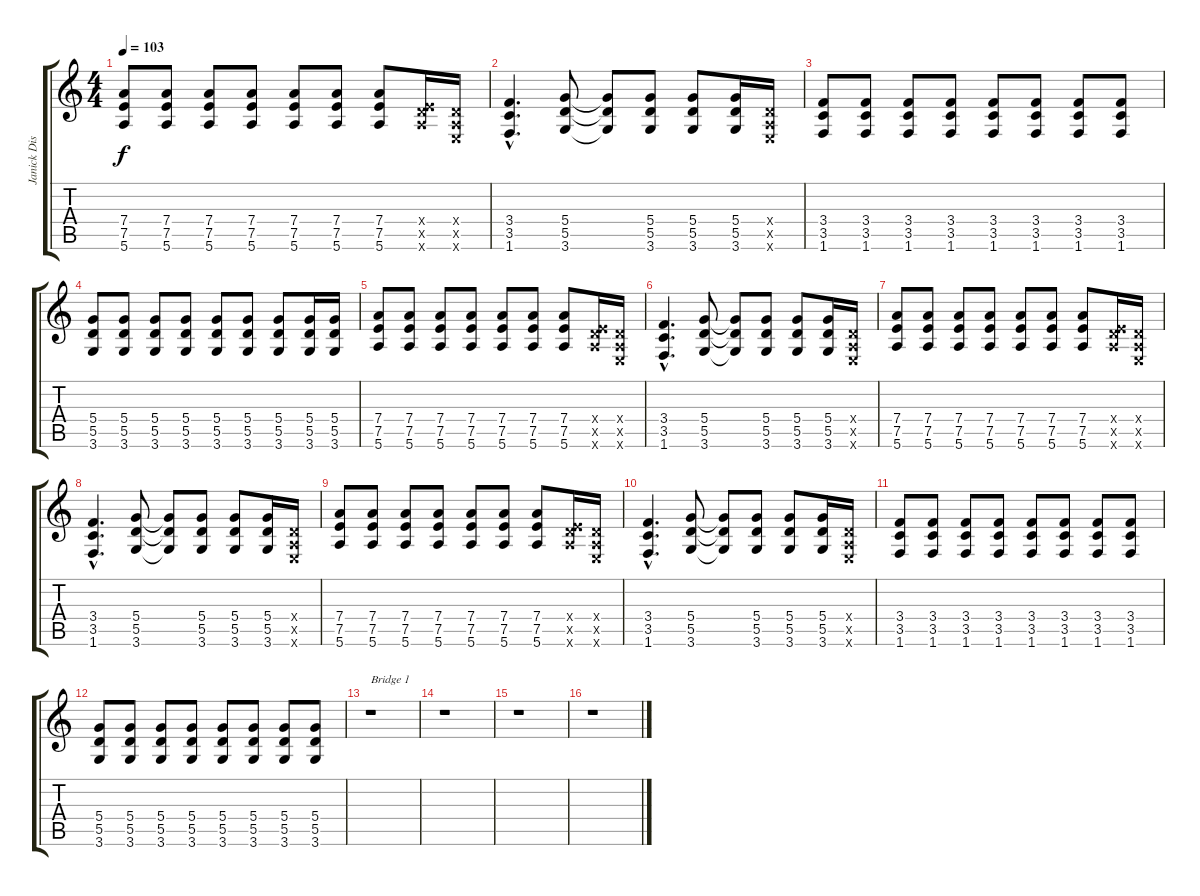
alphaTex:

\track ("Janick Distortion" "Janick Dis") {instrument distortionguitar}
\staff {score tabs}
\tuning (E4 B3 G3 D3 A2 E2) {hide}
\ts (4 4)
\tempo 103
\clef g2
\ks c
(7.4 7.5 5.6).8{dy f} (7.4 7.5 5.6).8 (7.4 7.5 5.6).8 (7.4 7.5 5.6).8 (7.4 7.5 5.6).8 (7.4 7.5 5.6).8 (7.4 7.5 5.6).8 (0.4{x} 7.5{x} 5.6{x}).16 (0.4{x} 0.5{x} 0.6{x}).16 |
(3.4{hac} 3.5{hac} 1.6{hac}).4{d} (5.4 5.5 3.6).8 (5.4{t} 5.5{t} 3.6{t}).8 (5.4 5.5 3.6).8 (5.4 5.5 3.6).8 (5.4 5.5 3.6).16 (0.4{x} 0.5{x} 0.6{x}).16 |
(3.4 3.5 1.6).8 (3.4 3.5 1.6).8 (3.4 3.5 1.6).8 (3.4 3.5 1.6).8 (3.4 3.5 1.6).8 (3.4 3.5 1.6).8 (3.4 3.5 1.6).8 (3.4 3.5 1.6).8 |
(5.4 5.5 3.6).8 (5.4 5.5 3.6).8 (5.4 5.5 3.6).8 (5.4 5.5 3.6).8 (5.4 5.5 3.6).8 (5.4 5.5 3.6).8 (5.4 5.5 3.6).8 (5.4 5.5 3.6).16 (5.4 5.5 3.6).16 |
(7.4 7.5 5.6).8 (7.4 7.5 5.6).8 (7.4 7.5 5.6).8 (7.4 7.5 5.6).8 (7.4 7.5 5.6).8 (7.4 7.5 5.6).8 (7.4 7.5 5.6).8 (0.4{x} 7.5{x} 5.6{x}).16 (0.4{x} 0.5{x} 0.6{x}).16 |
(3.4{hac} 3.5{hac} 1.6{hac}).4{d} (5.4 5.5 3.6).8 (5.4{t} 5.5{t} 3.6{t}).8 (5.4 5.5 3.6).8 (5.4 5.5 3.6).8 (5.4 5.5 3.6).16 (0.4{x} 0.5{x} 0.6{x}).16 |
(7.4 7.5 5.6).8 (7.4 7.5 5.6).8 (7.4 7.5 5.6).8 (7.4 7.5 5.6).8 (7.4 7.5 5.6).8 (7.4 7.5 5.6).8 (7.4 7.5 5.6).8 (0.4{x} 7.5{x} 5.6{x}).16 (0.4{x} 0.5{x} 0.6{x}).16 |
(3.4{hac} 3.5{hac} 1.6{hac}).4{d} (5.4 5.5 3.6).8 (5.4{t} 5.5{t} 3.6{t}).8 (5.4 5.5 3.6).8 (5.4 5.5 3.6).8 (5.4 5.5 3.6).16 (0.4{x} 0.5{x} 0.6{x}).16 |
(7.4 7.5 5.6).8 (7.4 7.5 5.6).8 (7.4 7.5 5.6).8 (7.4 7.5 5.6).8 (7.4 7.5 5.6).8 (7.4 7.5 5.6).8 (7.4 7.5 5.6).8 (0.4{x} 7.5{x} 5.6{x}).16 (0.4{x} 0.5{x} 0.6{x}).16 |
(3.4{hac} 3.5{hac} 1.6{hac}).4{d} (5.4 5.5 3.6).8 (5.4{t} 5.5{t} 3.6{t}).8 (5.4 5.5 3.6).8 (5.4 5.5 3.6).8 (5.4 5.5 3.6).16 (0.4{x} 0.5{x} 0.6{x}).16 |
(3.4 3.5 1.6).8 (3.4 3.5 1.6).8 (3.4 3.5 1.6).8 (3.4 3.5 1.6).8 (3.4 3.5 1.6).8 (3.4 3.5 1.6).8 (3.4 3.5 1.6).8 (3.4 3.5 1.6).8 |
(5.4 5.5 3.6).8 (5.4 5.5 3.6).8 (5.4 5.5 3.6).8 (5.4 5.5 3.6).8 (5.4 5.5 3.6).8 (5.4 5.5 3.6).8 (5.4 5.5 3.6).8 (5.4 5.5 3.6).8 |
r.1{txt "Bridge 1"} |
r.1 |
r.1 |
r.1
